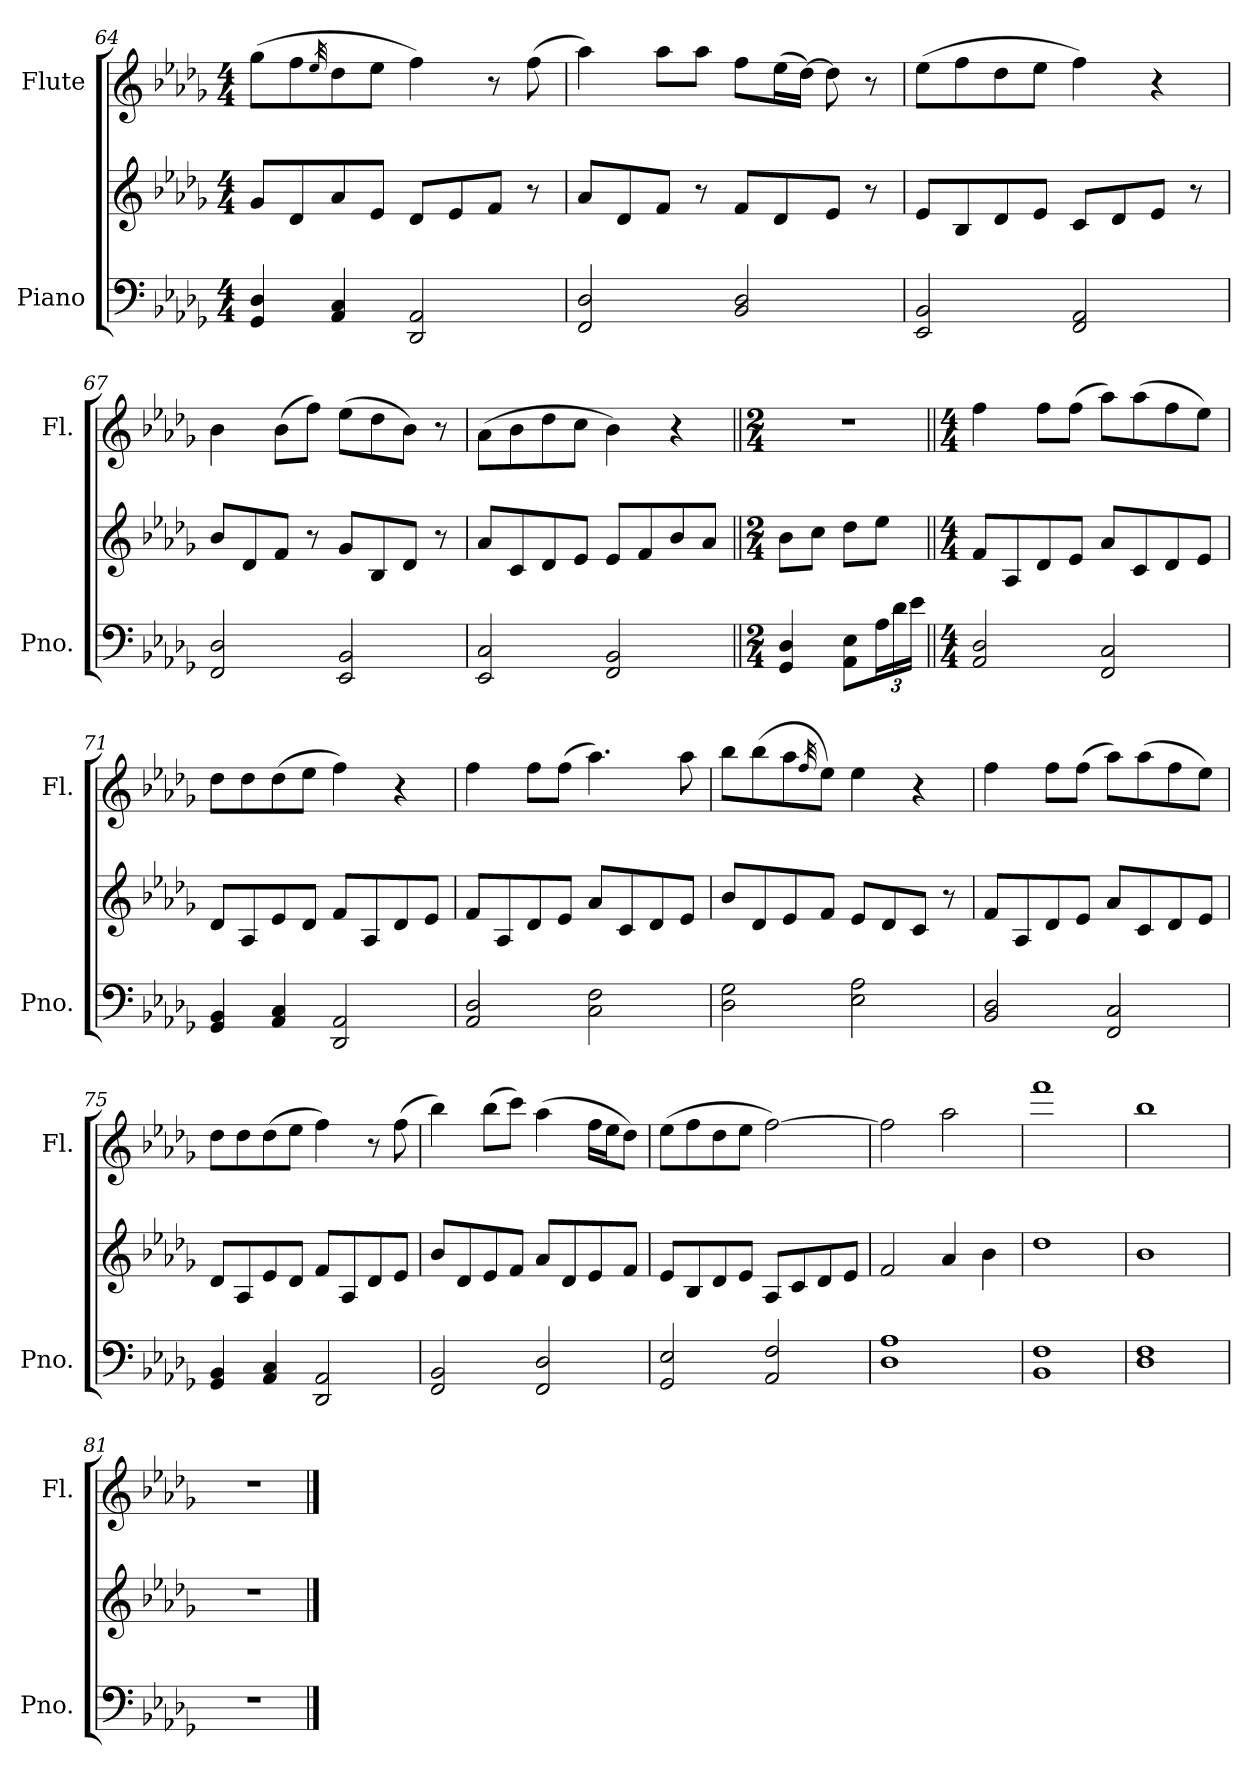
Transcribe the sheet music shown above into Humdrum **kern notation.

**kern	**kern	**kern
*part2	*part2	*part1
*staff3	*staff2	*staff1
*I"Piano	*	*I"Flute
*I'Pno.	*	*I'Fl.
*clefF4	*clefG2	*clefG2
*k[b-e-a-d-g-]	*k[b-e-a-d-g-]	*k[b-e-a-d-g-]
*M4/4	*M4/4	*M4/4
=64	=64	=64
4GG-/ 4D-/	8g-/L	(>8gg-\L
.	8d-/	8ff\
.	.	32qee-/
4AA-/ 4C/	8a-/	8dd-\
.	8e-/J	8ee-\J
2DD-/ 2AA-/	8d-/L	4ff\)
.	8e-/	.
.	8f/J	8r
.	8r	(>8ff\
=65	=65	=65
2FF/ 2D-/	8a-/L	4aa-\)
.	8d-/	.
.	8f/J	8aa-\L
.	8r	8aa-\J
2BB-/ 2D-/	8f/L	8ff\L
.	8d-/	(>16ee-\L
.	.	[16dd-\JJ)
.	8e-/J	8dd-\]
.	8r	8r
!!LO:LB:g=z
=66	=66	=66
2EE-/ 2BB-/	8e-/L	(>8ee-\L
.	8B-/	8ff\
.	8d-/	8dd-\
.	8e-/J	8ee-\J
2FF/ 2AA-/	8c/L	4ff\)
.	8d-/	.
.	8e-/J	4r
.	8r	.
=67	=67	=67
2FF/ 2D-/	8b-/L	4b-\
.	8d-/	.
.	8f/J	(>8b-\L
.	8r	8ff\J)
2EE-/ 2BB-/	8g-/L	(>8ee-\L
.	8B-/	8dd-\
.	8d-/J	8b-\J)
.	8r	8r
=68	=68	=68
2EE-/ 2C/	8a-/L	(>8a-\L
.	8c/	8b-\
.	8d-/	8dd-\
.	8e-/J	8cc\J
2FF/ 2BB-/	8e-/L	4b-\)
.	8f/	.
.	8b-/	4r
.	8a-/J	.
=69||	=69||	=69||
*M2/4	*M2/4	*M2/4
4GG-/ 4D-/	8b-\L	2r
.	8cc\J	.
8AA-\ 8E-\L	8dd-\L	.
*Xbrackettup	*	*
24A-\L	8ee-\J	.
24d-\	.	.
24e-\JJ	.	.
!!LO:LB:g=z
=70||	=70||	=70||
*M4/4	*M4/4	*M4/4
2AA-/ 2D-/	8f/L	4ff\
.	8A-/	.
.	8d-/	8ff\L
.	8e-/J	(>8ff\J
2FF/ 2C/	8a-/L	8aa-\L)
.	8c/	(>8aa-\
.	8d-/	8ff\
.	8e-/J	8ee-\J)
=71	=71	=71
4GG-/ 4BB-/	8d-/L	8dd-\L
.	8A-/	8dd-\
4AA-/ 4C/	8e-/	(>8dd-\
.	8d-/J	8ee-\J
2DD-/ 2AA-/	8f/L	4ff\)
.	8A-/	.
.	8d-/	4r
.	8e-/J	.
=72	=72	=72
2AA-/ 2D-/	8f/L	4ff\
.	8A-/	.
.	8d-/	8ff\L
.	8e-/J	(>8ff\J
2C\ 2F\	8a-/L	4.aa-\)
.	8c/	.
.	8d-/	.
.	8e-/J	8aa-\
=73	=73	=73
2D-\ 2G-\	8b-/L	8bb-\L
.	8d-/	(>8bb-\
.	8e-/	8aa-\
.	.	32qff/
.	8f/J	8ee-\J)
2E-\ 2A-\	8e-/L	4ee-\
.	8d-/	.
.	8c/J	4r
.	8r	.
!!LO:PB:g=z
=74	=74	=74
2BB-/ 2D-/	8f/L	4ff\
.	8A-/	.
.	8d-/	8ff\L
.	8e-/J	(>8ff\J
2FF/ 2C/	8a-/L	8aa-\L)
.	8c/	(>8aa-\
.	8d-/	8ff\
.	8e-/J	8ee-\J)
=75	=75	=75
4GG-/ 4BB-/	8d-/L	8dd-\L
.	8A-/	8dd-\
4AA-/ 4C/	8e-/	(>8dd-\
.	8d-/J	8ee-\J
2DD-/ 2AA-/	8f/L	4ff\)
.	8A-/	.
.	8d-/	8r
.	8e-/J	(>8ff\
=76	=76	=76
2FF/ 2BB-/	8b-/L	4bb-\)
.	8d-/	.
.	8e-/	(>8bb-\L
.	8f/J	8ccc\J)
2FF/ 2D-/	8a-/L	(>4aa-\
.	8d-/	.
.	8e-/	16ff\LL
.	.	16ee-\J
.	8f/J	8dd-\J)
=77	=77	=77
2GG-/ 2E-/	8e-/L	(>8ee-\L
.	8B-/	8ff\
.	8d-/	8dd-\
.	8e-/J	8ee-\J
2AA-/ 2F/	8A-/L	[2ff\)
.	8c/	.
.	8d-/	.
.	8e-/J	.
=78	=78	=78
1D- 1A-	2f/	2ff\]
.	4a-/	2aa-\
.	4b-\	.
!!LO:LB:g=z
=79	=79	=79
1BB- 1F	1dd-	1fff
=80	=80	=80
1D- 1F	1b-	1bb-
=81	=81	=81
1r	1r	1r
==	==	==
*-	*-	*-
